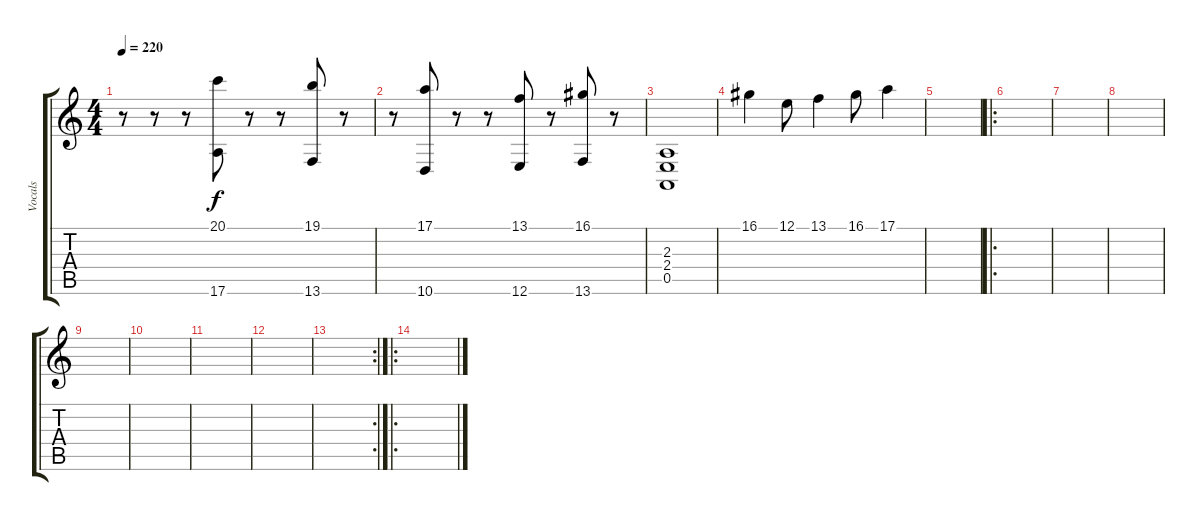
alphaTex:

\track ("Vocals" "Vocals") {instrument orchestrahit}
\staff {score tabs}
\tuning (E4 B3 G3 D3 A2 E2) {hide}
\ts (4 4)
\tempo 220
\clef g2
\ks c
r.8{dy f} r.8 r.8 (20.1 17.6).8 r.8 r.8 (19.1 13.6).8 r.8 |
r.8 (17.1 10.6).8 r.8 r.8 (13.1 12.6).8 r.8 (16.1 13.6).8 r.8 |
(2.3 2.4 0.5).1 |
16.1.4 12.1.8 13.1.4 16.1.8 17.1.4 |
|
\ro
|
|
|
|
|
|
|
\rc 2
|
\ro
